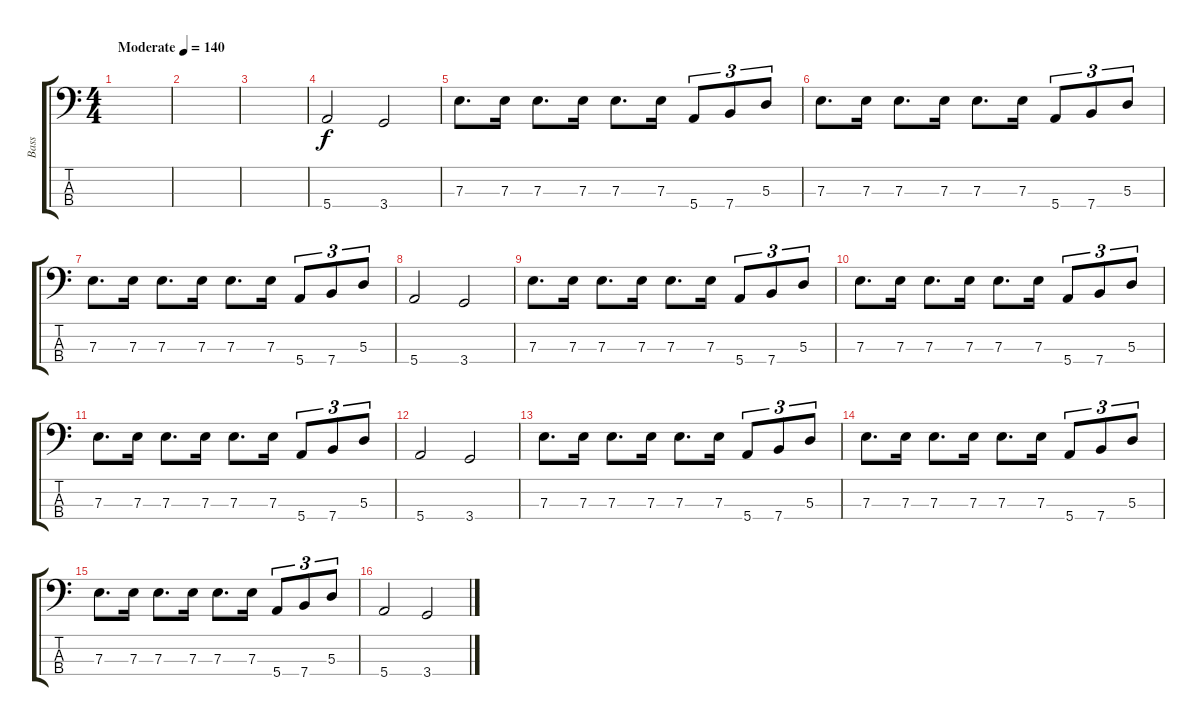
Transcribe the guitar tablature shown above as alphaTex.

\track ("Bass" "Bass") {instrument electricbassfinger}
\staff {score tabs}
\tuning (G2 D2 A1 E1) {hide}
\ts (4 4)
\tempo (140 "Moderate")
\clef f4
\ks c
|
|
|
5.4.2 3.4.2 |
7.3.8{d} 7.3.16 7.3.8{d} 7.3.16 7.3.8{d} 7.3.16 5.4.8{tu (3 2)} 7.4.8{tu (3 2)} 5.3.8{tu (3 2)} |
7.3.8{d} 7.3.16 7.3.8{d} 7.3.16 7.3.8{d} 7.3.16 5.4.8{tu (3 2)} 7.4.8{tu (3 2)} 5.3.8{tu (3 2)} |
7.3.8{d} 7.3.16 7.3.8{d} 7.3.16 7.3.8{d} 7.3.16 5.4.8{tu (3 2)} 7.4.8{tu (3 2)} 5.3.8{tu (3 2)} |
5.4.2 3.4.2 |
7.3.8{d} 7.3.16 7.3.8{d} 7.3.16 7.3.8{d} 7.3.16 5.4.8{tu (3 2)} 7.4.8{tu (3 2)} 5.3.8{tu (3 2)} |
7.3.8{d} 7.3.16 7.3.8{d} 7.3.16 7.3.8{d} 7.3.16 5.4.8{tu (3 2)} 7.4.8{tu (3 2)} 5.3.8{tu (3 2)} |
7.3.8{d} 7.3.16 7.3.8{d} 7.3.16 7.3.8{d} 7.3.16 5.4.8{tu (3 2)} 7.4.8{tu (3 2)} 5.3.8{tu (3 2)} |
5.4.2 3.4.2 |
7.3.8{d} 7.3.16 7.3.8{d} 7.3.16 7.3.8{d} 7.3.16 5.4.8{tu (3 2)} 7.4.8{tu (3 2)} 5.3.8{tu (3 2)} |
7.3.8{d} 7.3.16 7.3.8{d} 7.3.16 7.3.8{d} 7.3.16 5.4.8{tu (3 2)} 7.4.8{tu (3 2)} 5.3.8{tu (3 2)} |
7.3.8{d} 7.3.16 7.3.8{d} 7.3.16 7.3.8{d} 7.3.16 5.4.8{tu (3 2)} 7.4.8{tu (3 2)} 5.3.8{tu (3 2)} |
5.4.2 3.4.2
